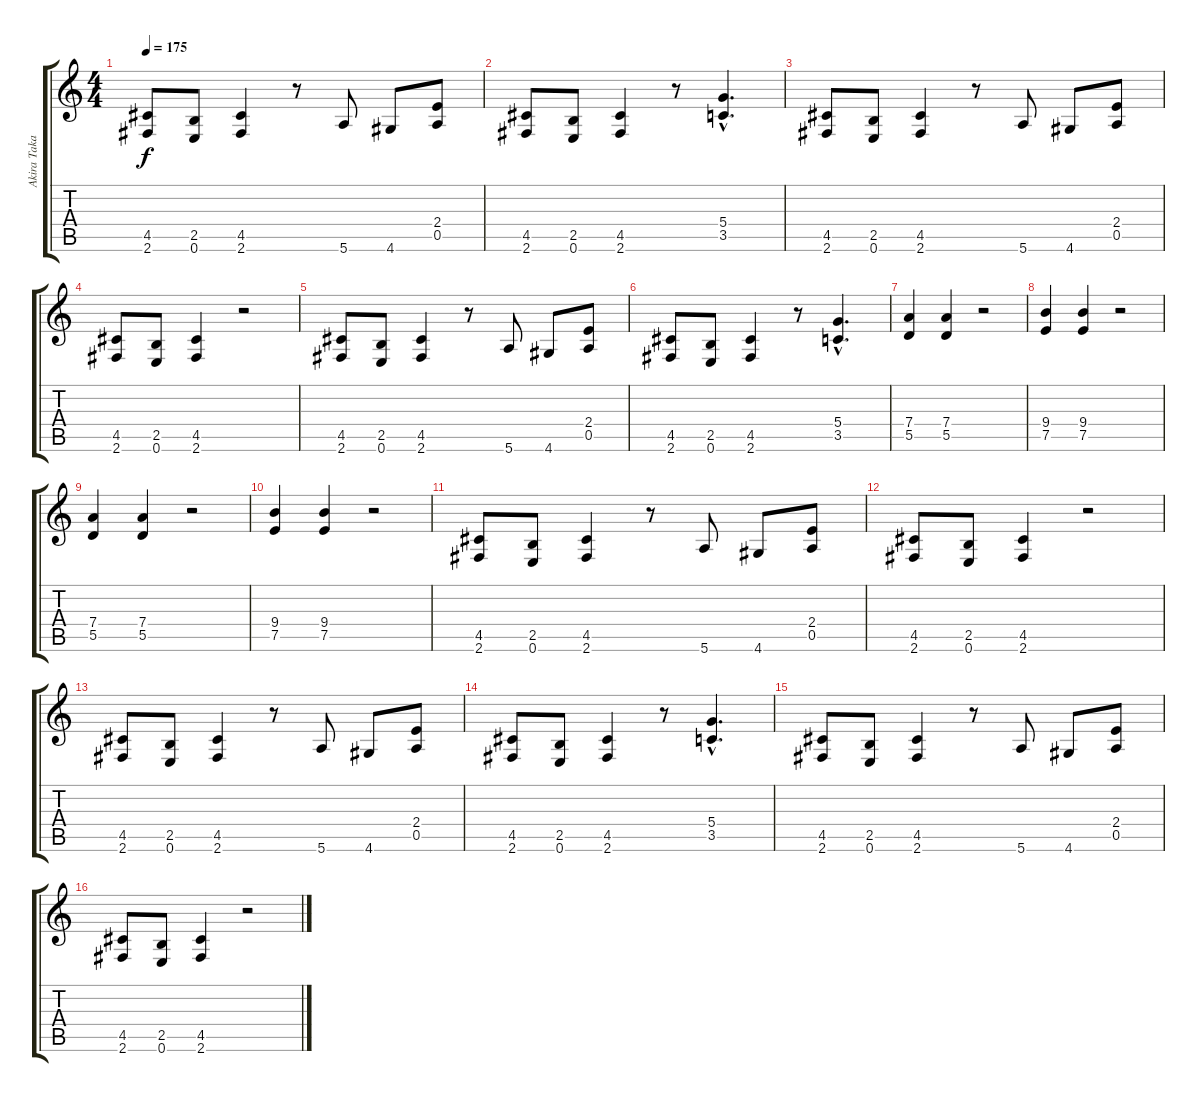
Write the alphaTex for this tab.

\track ("Akira Takasaki" "Akira Taka") {instrument overdrivenguitar}
\staff {score tabs}
\tuning (E4 B3 G3 D3 A2 E2) {hide}
\ts (4 4)
\tempo 175
\clef g2
\ks c
(4.5 2.6).8{dy f} (2.5 0.6).8 (4.5 2.6).4 r.8 5.6.8 4.6.8 (2.4 0.5).8 |
(4.5 2.6).8 (2.5 0.6).8 (4.5 2.6).4 r.8 (5.4{hac} 3.5{hac}).4{d} |
(4.5 2.6).8 (2.5 0.6).8 (4.5 2.6).4 r.8 5.6.8 4.6.8 (2.4 0.5).8 |
(4.5 2.6).8 (2.5 0.6).8 (4.5 2.6).4 r.2 |
(4.5 2.6).8 (2.5 0.6).8 (4.5 2.6).4 r.8 5.6.8 4.6.8 (2.4 0.5).8 |
(4.5 2.6).8 (2.5 0.6).8 (4.5 2.6).4 r.8 (5.4{hac} 3.5{hac}).4{d} |
(7.4 5.5).4 (7.4 5.5).4 r.2 |
(9.4 7.5).4 (9.4 7.5).4 r.2 |
(7.4 5.5).4 (7.4 5.5).4 r.2 |
(9.4 7.5).4 (9.4 7.5).4 r.2 |
(4.5 2.6).8 (2.5 0.6).8 (4.5 2.6).4 r.8 5.6.8 4.6.8 (2.4 0.5).8 |
(4.5 2.6).8 (2.5 0.6).8 (4.5 2.6).4 r.2 |
(4.5 2.6).8 (2.5 0.6).8 (4.5 2.6).4 r.8 5.6.8 4.6.8 (2.4 0.5).8 |
(4.5 2.6).8 (2.5 0.6).8 (4.5 2.6).4 r.8 (5.4{hac} 3.5{hac}).4{d} |
(4.5 2.6).8 (2.5 0.6).8 (4.5 2.6).4 r.8 5.6.8 4.6.8 (2.4 0.5).8 |
(4.5 2.6).8 (2.5 0.6).8 (4.5 2.6).4 r.2
